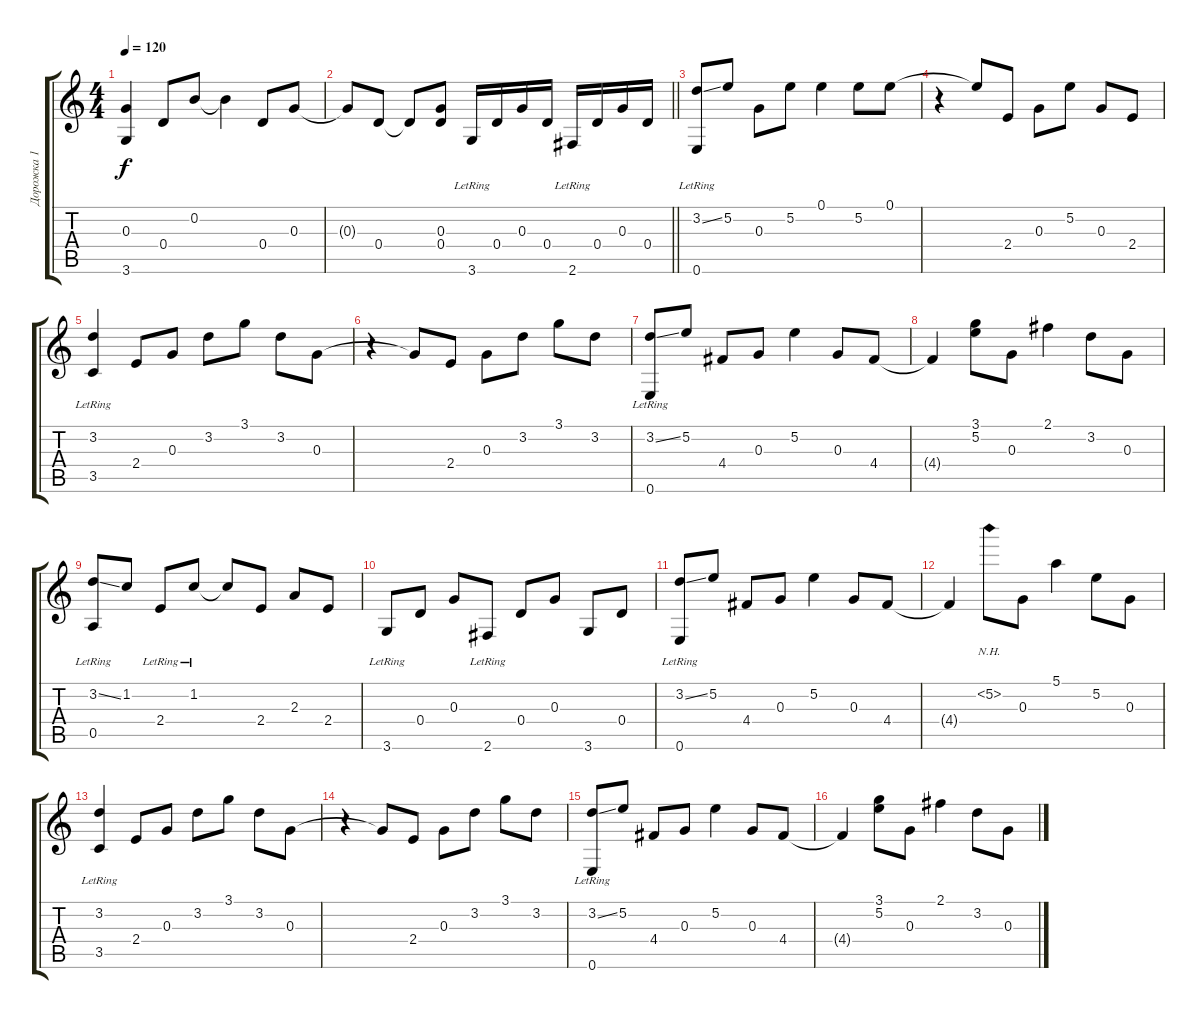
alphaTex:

\track ("Дорожка 1" "Дорожка 1") {instrument acousticguitarnylon}
\staff {score tabs}
\tuning (E4 B3 G3 D3 A2 E2) {hide}
\ts (4 4)
\tempo 120
\clef g2
\ks c
(0.3 3.6).4{dy f} 0.4.8 0.2.8 0.2{t}.4 0.4.8 0.3.8 |
\barLineRight lightlight
0.3{t}.8 0.4.8 0.4{t}.8 (0.3 0.4).8 3.6{lr}.16 0.4.16 0.3.16 0.4.16 2.6{lr}.16 0.4.16 0.3.16 0.4.16 |
(3.2{ss} 0.6{lr}).8 5.2.8 0.3.8 5.2.8 0.1.4 5.2.8 0.1.8 |
r.4 0.1{t}.8 2.4.8 0.3.8 5.2.8 0.3.8 2.4.8 |
(3.2{lr} 3.5{lr}).4 2.4.8 0.3.8 3.2.8 3.1.8 3.2.8 0.3.8 |
r.4 0.3{t}.8 2.4.8 0.3.8 3.2.8 3.1.8 3.2.8 |
(3.2{ss} 0.6{lr}).8 5.2.8 4.4.8 0.3.8 5.2.4 0.3.8 4.4.8 |
4.4{t}.4 (3.1 5.2).8 0.3.8 2.1.4 3.2.8 0.3.8 |
(3.2{ss} 0.5{lr}).8 1.2.8 2.4{lr}.8 1.2{lr}.8 1.2{t}.8 2.4.8 2.3.8 2.4.8 |
3.6{lr}.8 0.4.8 0.3.8 2.6{lr}.8 0.4.8 0.3.8 3.6.8 0.4.8 |
(3.2{ss} 0.6{lr}).8 5.2.8 4.4.8 0.3.8 5.2.4 0.3.8 4.4.8 |
4.4{t}.4 5.2{nh}.8 0.3.8 5.1.4 5.2.8 0.3.8 |
(3.2{lr} 3.5{lr}).4 2.4.8 0.3.8 3.2.8 3.1.8 3.2.8 0.3.8 |
r.4 0.3{t}.8 2.4.8 0.3.8 3.2.8 3.1.8 3.2.8 |
(3.2{ss} 0.6{lr}).8 5.2.8 4.4.8 0.3.8 5.2.4 0.3.8 4.4.8 |
4.4{t}.4 (3.1 5.2).8 0.3.8 2.1.4 3.2.8 0.3.8
